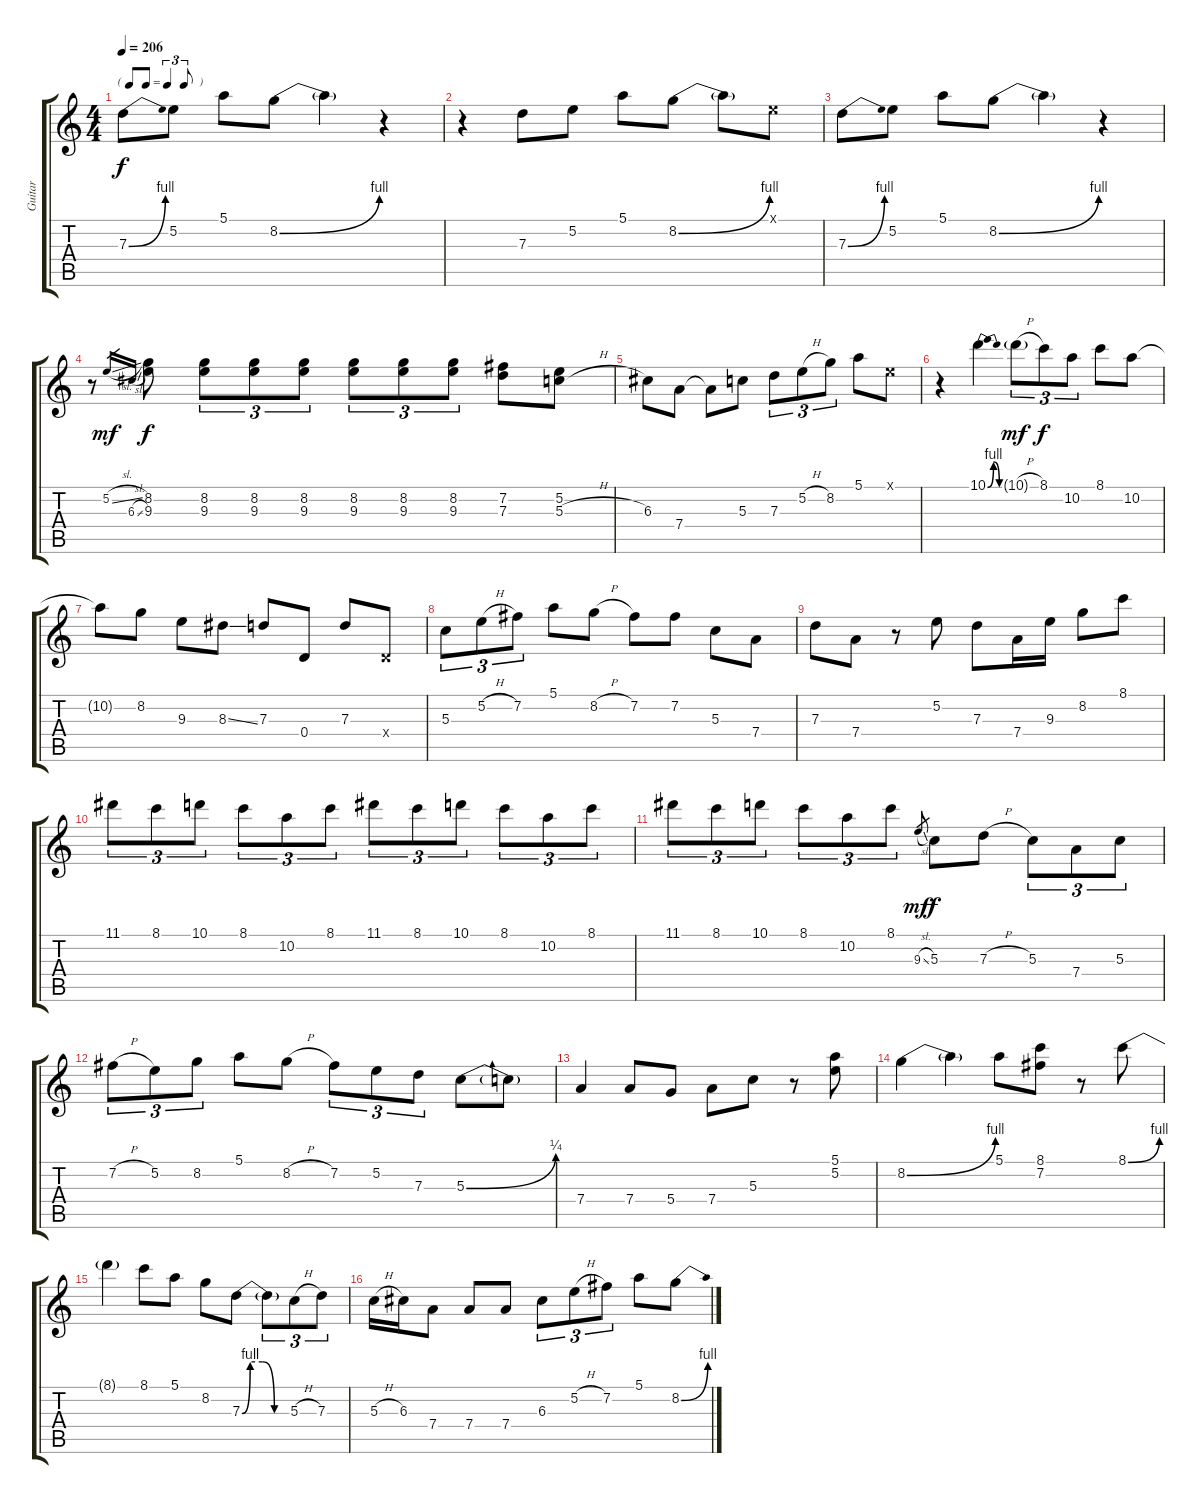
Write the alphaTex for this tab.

\track ("Guitar" "Guitar") {instrument overdrivenguitar}
\staff {score tabs}
\tuning (E4 B3 G3 D3 A2 E2) {hide}
\ts (4 4)
\tf triplet8th
\tempo 206
\clef g2
\ks c
7.3{be (bend 0 0 60 4)}.8{dy f} 5.2.8 5.1.8 8.2{be (bend 0 0 60 4)}.8 8.2{t}.4 r.4 |
r.4 7.3.8 5.2.8 5.1.8 8.2{be (bend 0 0 60 4)}.8 8.2{t}.8 0.1{x}.8 |
7.3{be (bend 0 0 60 4)}.8 5.2.8 5.1.8 8.2{be (bend 0 0 60 4)}.8 8.2{t}.4 r.4 |
r.8 5.2{sl}.16{gr dy mf} 6.3{sl}.16{gr} (8.2 9.3).8{dy f} (8.2 9.3).8{tu (3 2)} (8.2 9.3).8{tu (3 2)} (8.2 9.3).8{tu (3 2)} (8.2 9.3).8{tu (3 2)} (8.2 9.3).8{tu (3 2)} (8.2 9.3).8{tu (3 2)} (7.2 7.3).8 (5.2 5.3{h}).8 |
6.3.8 7.4.8 7.4{t}.8 5.3.8 7.3.8{tu (3 2)} 5.2{h}.8{tu (3 2)} 8.2.8{tu (3 2)} 5.1.8 0.1{x}.8 |
r.4 10.1{be (bendrelease 0 0 15 4 30 4 60 0)}.4 10.1{h g}.8{tu (3 2) dy mf} 8.1.8{tu (3 2) dy f} 10.2.8{tu (3 2)} 8.1.8 10.2.8 |
10.2{t}.8 8.2.8 9.3.8 8.3{ss}.8 7.3.8 0.4.8 7.3.8 0.4{x}.8 |
5.3.8{tu (3 2)} 5.2{h}.8{tu (3 2)} 7.2.8{tu (3 2)} 5.1.8 8.2{h}.8 7.2.8 7.2.8 5.3.8 7.4.8 |
7.3.8 7.4.8 r.8 5.2.8 7.3.8 7.4.16 9.3.16 8.2.8 8.1.8 |
11.1.8{tu (3 2)} 8.1.8{tu (3 2)} 10.1.8{tu (3 2)} 8.1.8{tu (3 2)} 10.2.8{tu (3 2)} 8.1.8{tu (3 2)} 11.1.8{tu (3 2)} 8.1.8{tu (3 2)} 10.1.8{tu (3 2)} 8.1.8{tu (3 2)} 10.2.8{tu (3 2)} 8.1.8{tu (3 2)} |
11.1.8{tu (3 2)} 8.1.8{tu (3 2)} 10.1.8{tu (3 2)} 8.1.8{tu (3 2)} 10.2.8{tu (3 2)} 8.1.8{tu (3 2)} 9.3{sl}.8{gr dy mf} 5.3.8{dy f} 7.3{h}.8 5.3.8{tu (3 2)} 7.4.8{tu (3 2)} 5.3.8{tu (3 2)} |
7.2{h}.8{tu (3 2)} 5.2.8{tu (3 2)} 8.2.8{tu (3 2)} 5.1.8 8.2{h}.8 7.2.8{tu (3 2)} 5.2.8{tu (3 2)} 7.3.8{tu (3 2)} 5.3{be (bend 0 0 60 1)}.8 5.3{t}.8 |
7.4.4 7.4.8 5.4.8 7.4.8 5.3.8 r.8 (5.1 5.2).8 |
8.2{be (bend 0 0 60 4)}.4 8.2{t}.4 5.1.8 (8.1 7.2).8 r.8 8.1{be (bend 0 0 60 4)}.8 |
8.1{t}.4 8.1.8 5.1.8 8.2.8 7.3{be (custom 0 0 10 4 25 4 40 0 60 0)}.8 7.3{t}.8{tu (3 2)} 5.3{h}.8{tu (3 2)} 7.3.8{tu (3 2)} |
5.3{h}.16 6.3.16 7.4.8 7.4.8 7.4.8 6.3.8{tu (3 2)} 5.2{h}.8{tu (3 2)} 7.2.8{tu (3 2)} 5.1.8 8.2{be (bend 0 0 60 4)}.8
